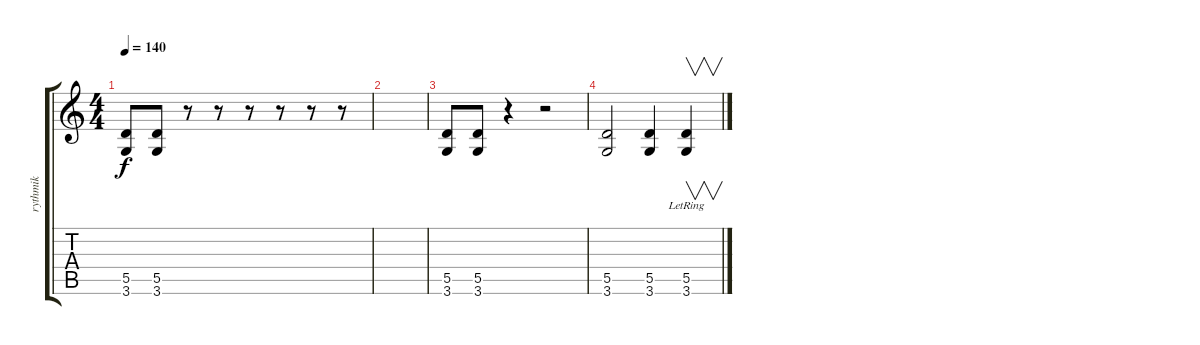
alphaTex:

\track ("rythmik" "rythmik") {instrument distortionguitar}
\staff {score tabs}
\tuning (E4 B3 G3 D3 A2 E2) {hide}
\ts (4 4)
\tempo 140
\clef g2
\ks c
(5.5 3.6).8{dy f} (5.5 3.6).8 r.8 r.8 r.8 r.8 r.8 r.8 |
|
(5.5 3.6).8 (5.5 3.6).8 r.4 r.2 |
(5.5 3.6).2 (5.5 3.6).4 (5.5 3.6{lr}).4{v}
